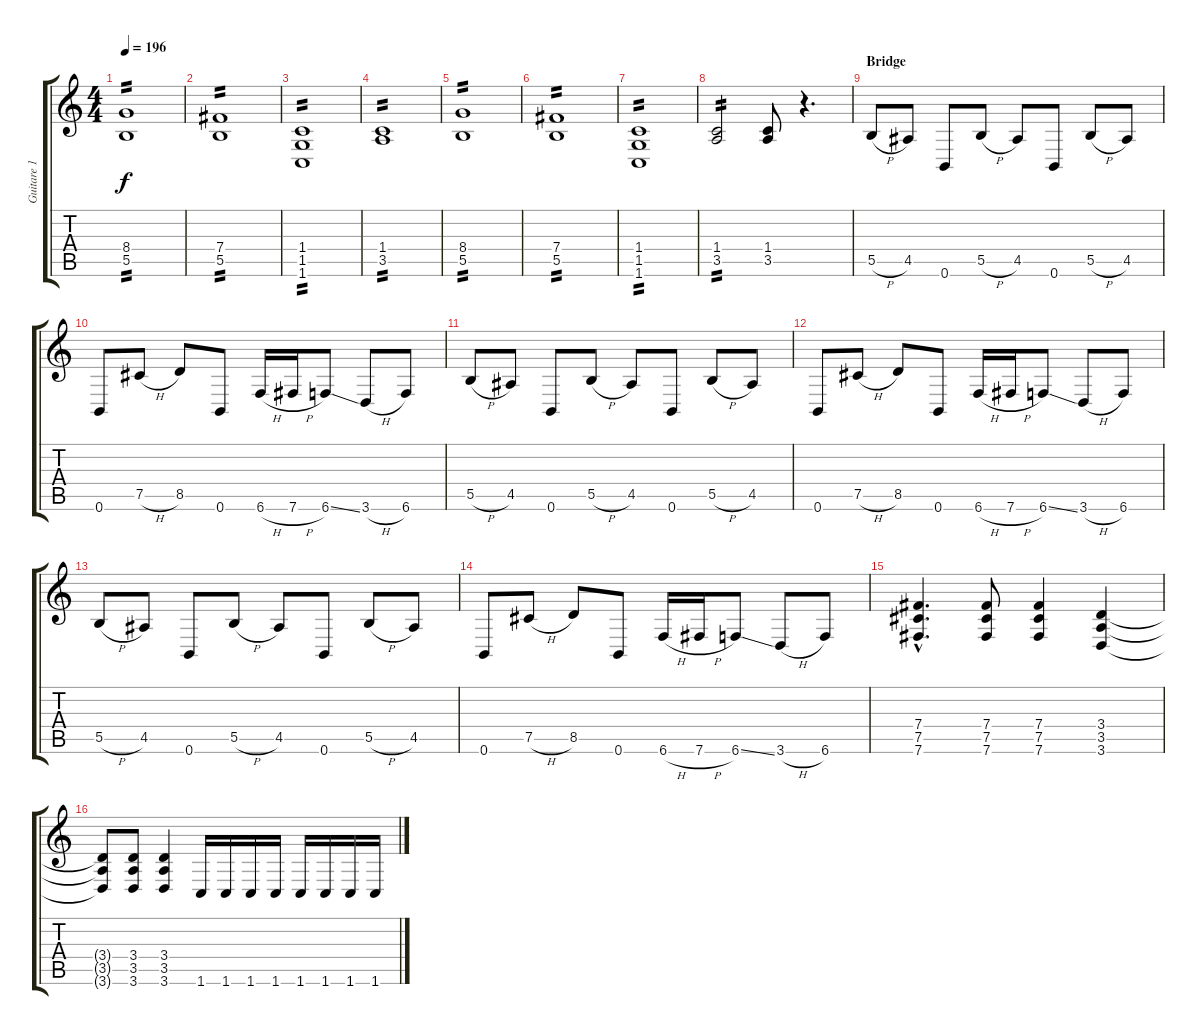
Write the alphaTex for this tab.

\track ("Guitare 1" "Guitare 1") {instrument distortionguitar}
\staff {score tabs}
\tuning (Db4 Ab3 E3 B2 Gb2 B1) {hide}
\ts (4 4)
\tempo 196
\clef g2
\ks c
(8.4 5.5).1{tp 2 dy f} |
(7.4 5.5).1{tp 2} |
(1.4 1.5 1.6).1{tp 2} |
(1.4 3.5).1{tp 2} |
(8.4 5.5).1{tp 2} |
(7.4 5.5).1{tp 2} |
(1.4 1.5 1.6).1{tp 2} |
(1.4 3.5).2{tp 2} (1.4 3.5).8 r.4{d} |
\section ("" "Bridge")
5.5{h}.8 4.5.8 0.6.8 5.5{h}.8 4.5.8 0.6.8 5.5{h}.8 4.5.8 |
0.6.8 7.5{h}.8 8.5.8 0.6.8 6.6{h}.16 7.6{h}.16 6.6{ss}.8 3.6{h}.8 6.6.8 |
5.5{h}.8 4.5.8 0.6.8 5.5{h}.8 4.5.8 0.6.8 5.5{h}.8 4.5.8 |
0.6.8 7.5{h}.8 8.5.8 0.6.8 6.6{h}.16 7.6{h}.16 6.6{ss}.8 3.6{h}.8 6.6.8 |
5.5{h}.8 4.5.8 0.6.8 5.5{h}.8 4.5.8 0.6.8 5.5{h}.8 4.5.8 |
0.6.8 7.5{h}.8 8.5.8 0.6.8 6.6{h}.16 7.6{h}.16 6.6{ss}.8 3.6{h}.8 6.6.8 |
(7.4{hac} 7.5{hac} 7.6{hac}).4{d} (7.4 7.5 7.6).8 (7.4 7.5 7.6).4 (3.4 3.5 3.6).4 |
(3.4{t} 3.5{t} 3.6{t}).8 (3.4 3.5 3.6).8 (3.4 3.5 3.6).4 1.6.16 1.6.16 1.6.16 1.6.16 1.6.16 1.6.16 1.6.16 1.6.16
